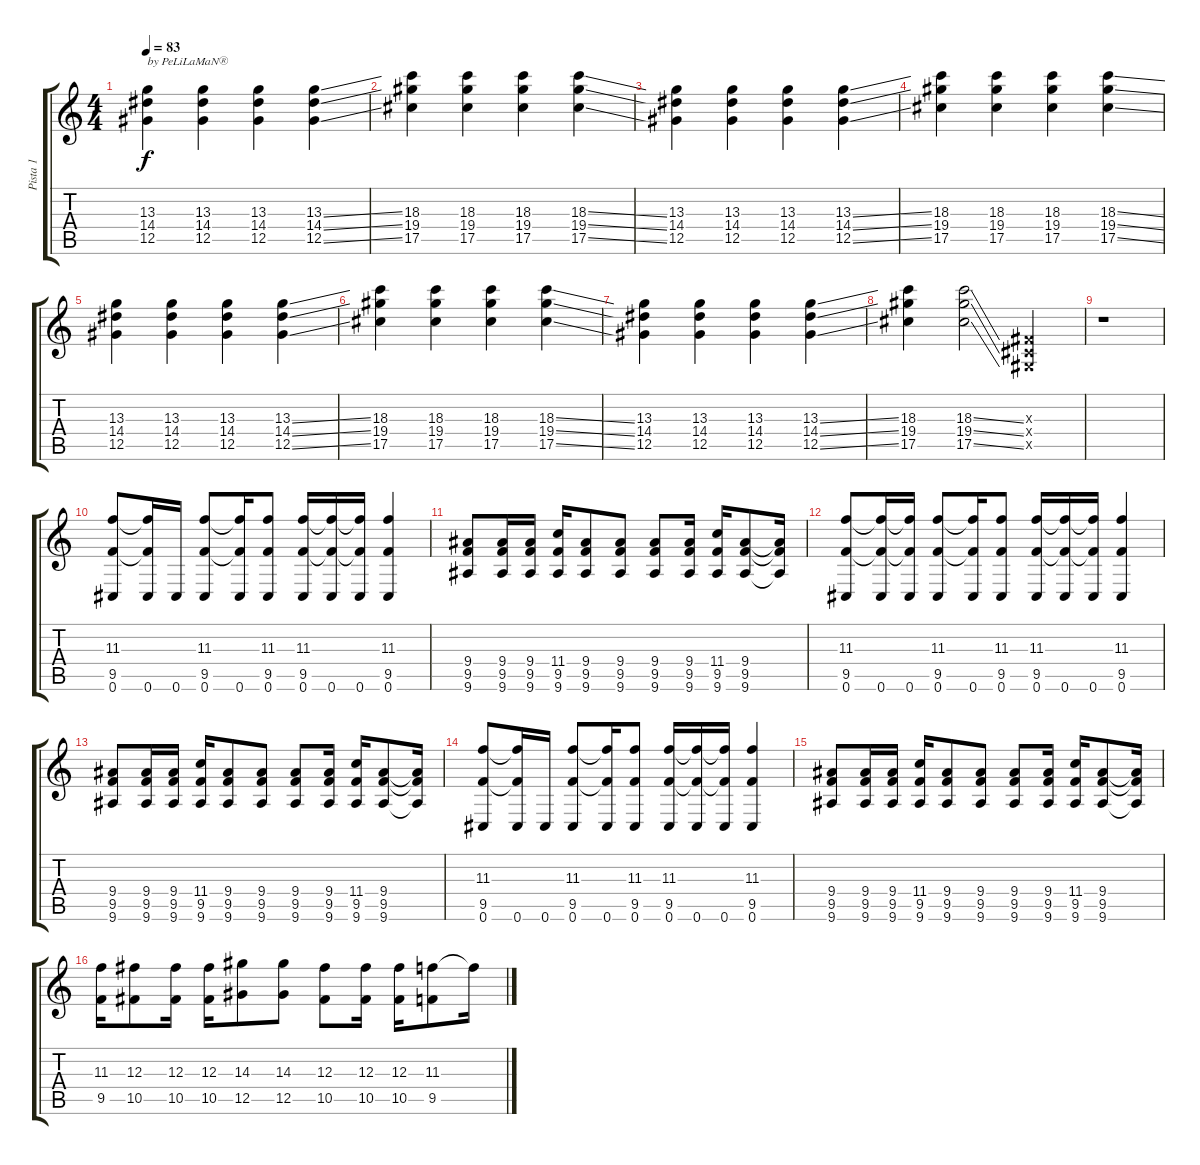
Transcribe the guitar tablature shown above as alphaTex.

\track ("Pista 1" "Pista 1") {instrument overdrivenguitar}
\staff {score tabs}
\tuning (Eb4 Bb3 Gb3 Db3 Ab2 Db2) {hide}
\ts (4 4)
\tempo 83
\clef g2
\ks c
(13.3 14.4 12.5).4{txt "by PeLiLaMaN®" dy f instrument overdrivenguitar} (13.3 14.4 12.5).4 (13.3 14.4 12.5).4 (13.3{ss} 14.4{ss} 12.5{ss}).4 |
(18.3 19.4 17.5).4 (18.3 19.4 17.5).4 (18.3 19.4 17.5).4 (18.3{ss} 19.4{ss} 17.5{ss}).4 |
(13.3 14.4 12.5).4 (13.3 14.4 12.5).4 (13.3 14.4 12.5).4 (13.3{ss} 14.4{ss} 12.5{ss}).4 |
(18.3 19.4 17.5).4 (18.3 19.4 17.5).4 (18.3 19.4 17.5).4 (18.3{ss} 19.4{ss} 17.5{ss}).4 |
(13.3 14.4 12.5).4 (13.3 14.4 12.5).4 (13.3 14.4 12.5).4 (13.3{ss} 14.4{ss} 12.5{ss}).4 |
(18.3 19.4 17.5).4 (18.3 19.4 17.5).4 (18.3 19.4 17.5).4 (18.3{ss} 19.4{ss} 17.5{ss}).4 |
(13.3 14.4 12.5).4 (13.3 14.4 12.5).4 (13.3 14.4 12.5).4 (13.3{ss} 14.4{ss} 12.5{ss}).4 |
(18.3 19.4 17.5).4 (18.3{ss} 19.4{ss} 17.5{ss}).2 (0.3{x} 0.4{x} 0.5{x}).4 |
r.1 |
(11.3 9.5 0.6).8 (11.3{t} 9.5{t} 0.6).16 0.6.16 (11.3 9.5 0.6).8 (11.3{t} 9.5{t} 0.6).16 (11.3 9.5 0.6).8 (11.3 9.5 0.6).16 (11.3{t} 9.5{t} 0.6).16 (11.3{t} 9.5{t} 0.6).16 (11.3 9.5 0.6).4 |
(9.4 9.5 9.6).8 (9.4 9.5 9.6).16 (9.4 9.5 9.6).16 (11.4 9.5 9.6).16 (9.4 9.5 9.6).8 (9.4 9.5 9.6).8 (9.4 9.5 9.6).8 (9.4 9.5 9.6).16 (11.4 9.5 9.6).16 (9.4 9.5 9.6).8 (9.4{t} 9.5{t} 9.6{t}).16 |
(11.3 9.5 0.6).8 (11.3{t} 9.5{t} 0.6).16 (11.3{t} 9.5{t} 0.6).16 (11.3 9.5 0.6).8 (11.3{t} 9.5{t} 0.6).16 (11.3 9.5 0.6).8 (11.3 9.5 0.6).16 (11.3{t} 9.5{t} 0.6).16 (11.3{t} 9.5{t} 0.6).16 (11.3 9.5 0.6).4 |
(9.4 9.5 9.6).8 (9.4 9.5 9.6).16 (9.4 9.5 9.6).16 (11.4 9.5 9.6).16 (9.4 9.5 9.6).8 (9.4 9.5 9.6).8 (9.4 9.5 9.6).8 (9.4 9.5 9.6).16 (11.4 9.5 9.6).16 (9.4 9.5 9.6).8 (9.4{t} 9.5{t} 9.6{t}).16 |
(11.3 9.5 0.6).8 (11.3{t} 9.5{t} 0.6).16 0.6.16 (11.3 9.5 0.6).8 (11.3{t} 9.5{t} 0.6).16 (11.3 9.5 0.6).8 (11.3 9.5 0.6).16 (11.3{t} 9.5{t} 0.6).16 (11.3{t} 9.5{t} 0.6).16 (11.3 9.5 0.6).4 |
(9.4 9.5 9.6).8 (9.4 9.5 9.6).16 (9.4 9.5 9.6).16 (11.4 9.5 9.6).16 (9.4 9.5 9.6).8 (9.4 9.5 9.6).8 (9.4 9.5 9.6).8 (9.4 9.5 9.6).16 (11.4 9.5 9.6).16 (9.4 9.5 9.6).8 (9.4{t} 9.5{t} 9.6{t}).16 |
(11.3 9.5).16 (12.3 10.5).8 (12.3 10.5).16 (12.3 10.5).16 (14.3 12.5).8 (14.3 12.5).8 (12.3 10.5).8 (12.3 10.5).16 (12.3 10.5).16 (11.3 9.5).8 11.3{t}.16
